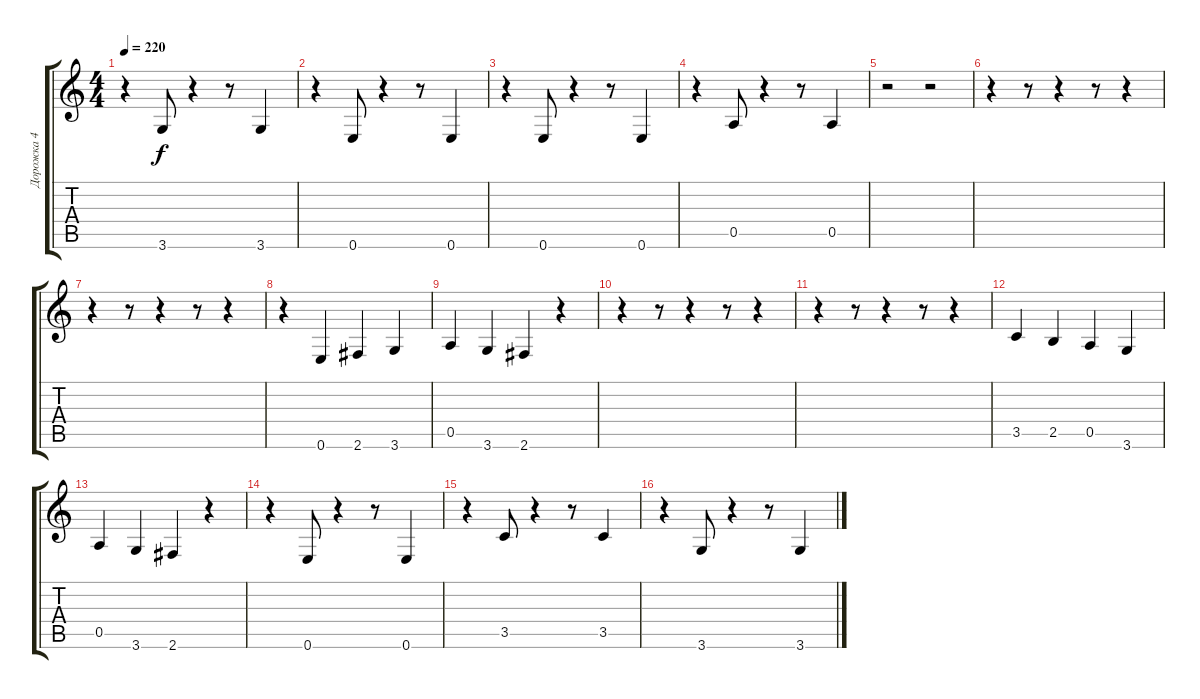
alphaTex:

\track ("Дорожка 4" "Дорожка 4") {instrument electricbasspick}
\staff {score tabs}
\tuning (E4 B3 G3 D3 A2 E2) {hide}
\ts (4 4)
\tempo 220
\clef g2
\ks c
r.4{dy f} 3.6.8 r.4 r.8 3.6.4 |
r.4 0.6.8 r.4 r.8 0.6.4 |
r.4 0.6.8 r.4 r.8 0.6.4 |
r.4 0.5.8 r.4 r.8 0.5.4 |
r.2 r.2 |
r.4 r.8 r.4 r.8 r.4 |
r.4 r.8 r.4 r.8 r.4 |
r.4 0.6.4 2.6.4 3.6.4 |
0.5.4 3.6.4 2.6.4 r.4 |
r.4 r.8 r.4 r.8 r.4 |
r.4 r.8 r.4 r.8 r.4 |
3.5.4 2.5.4 0.5.4 3.6.4 |
0.5.4 3.6.4 2.6.4 r.4 |
r.4 0.6.8 r.4 r.8 0.6.4 |
r.4 3.5.8 r.4 r.8 3.5.4 |
r.4 3.6.8 r.4 r.8 3.6.4
